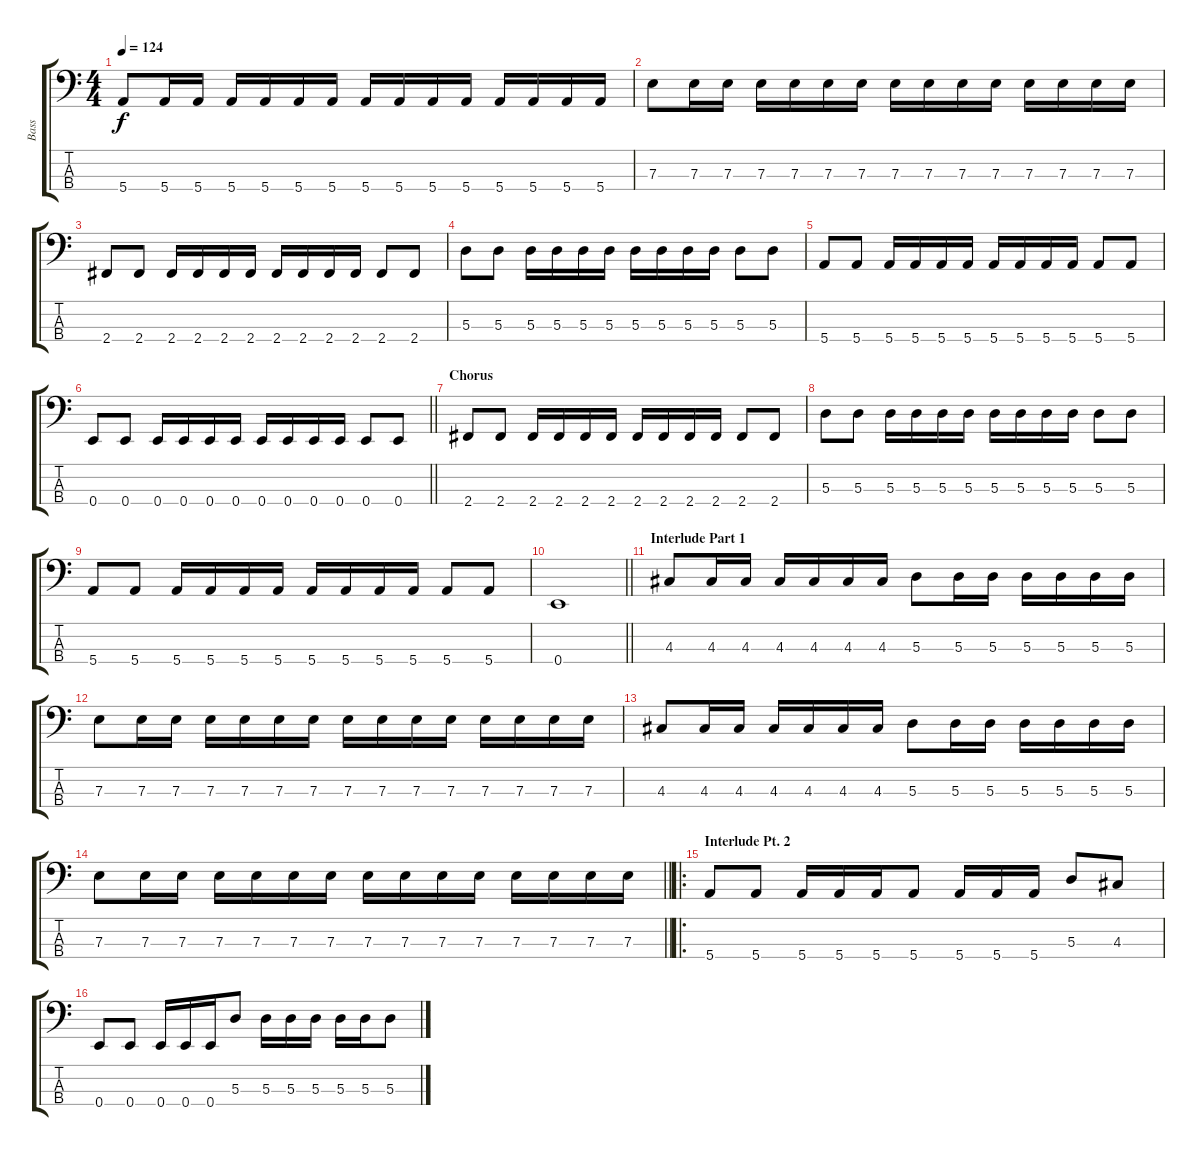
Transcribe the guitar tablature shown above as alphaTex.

\track ("Bass" "Bass") {instrument slapbass2}
\staff {score tabs}
\tuning (G2 D2 A1 E1) {hide}
\ts (4 4)
\tempo 124
\clef f4
\ks c
5.4.8{dy f} 5.4.16 5.4.16 5.4.16 5.4.16 5.4.16 5.4.16 5.4.16 5.4.16 5.4.16 5.4.16 5.4.16 5.4.16 5.4.16 5.4.16 |
7.3.8 7.3.16 7.3.16 7.3.16 7.3.16 7.3.16 7.3.16 7.3.16 7.3.16 7.3.16 7.3.16 7.3.16 7.3.16 7.3.16 7.3.16 |
2.4.8 2.4.8 2.4.16 2.4.16 2.4.16 2.4.16 2.4.16 2.4.16 2.4.16 2.4.16 2.4.8 2.4.8 |
5.3.8 5.3.8 5.3.16 5.3.16 5.3.16 5.3.16 5.3.16 5.3.16 5.3.16 5.3.16 5.3.8 5.3.8 |
5.4.8 5.4.8 5.4.16 5.4.16 5.4.16 5.4.16 5.4.16 5.4.16 5.4.16 5.4.16 5.4.8 5.4.8 |
\barLineRight lightlight
0.4.8 0.4.8 0.4.16 0.4.16 0.4.16 0.4.16 0.4.16 0.4.16 0.4.16 0.4.16 0.4.8 0.4.8 |
\section ("" "Chorus")
2.4.8 2.4.8 2.4.16 2.4.16 2.4.16 2.4.16 2.4.16 2.4.16 2.4.16 2.4.16 2.4.8 2.4.8 |
5.3.8 5.3.8 5.3.16 5.3.16 5.3.16 5.3.16 5.3.16 5.3.16 5.3.16 5.3.16 5.3.8 5.3.8 |
5.4.8 5.4.8 5.4.16 5.4.16 5.4.16 5.4.16 5.4.16 5.4.16 5.4.16 5.4.16 5.4.8 5.4.8 |
\barLineRight lightlight
0.4.1 |
\section ("" "Interlude Part 1")
4.3.8 4.3.16 4.3.16 4.3.16 4.3.16 4.3.16 4.3.16 5.3.8 5.3.16 5.3.16 5.3.16 5.3.16 5.3.16 5.3.16 |
7.3.8 7.3.16 7.3.16 7.3.16 7.3.16 7.3.16 7.3.16 7.3.16 7.3.16 7.3.16 7.3.16 7.3.16 7.3.16 7.3.16 7.3.16 |
4.3.8 4.3.16 4.3.16 4.3.16 4.3.16 4.3.16 4.3.16 5.3.8 5.3.16 5.3.16 5.3.16 5.3.16 5.3.16 5.3.16 |
\barLineRight lightlight
7.3.8 7.3.16 7.3.16 7.3.16 7.3.16 7.3.16 7.3.16 7.3.16 7.3.16 7.3.16 7.3.16 7.3.16 7.3.16 7.3.16 7.3.16 |
\ro
\section ("" "Interlude Pt. 2")
5.4.8 5.4.8 5.4.16 5.4.16 5.4.16 5.4.8 5.4.16 5.4.16 5.4.16 5.3.8 4.3.8 |
0.4.8 0.4.8 0.4.16 0.4.16 0.4.16 5.3.8 5.3.16 5.3.16 5.3.16 5.3.16 5.3.16 5.3.8
